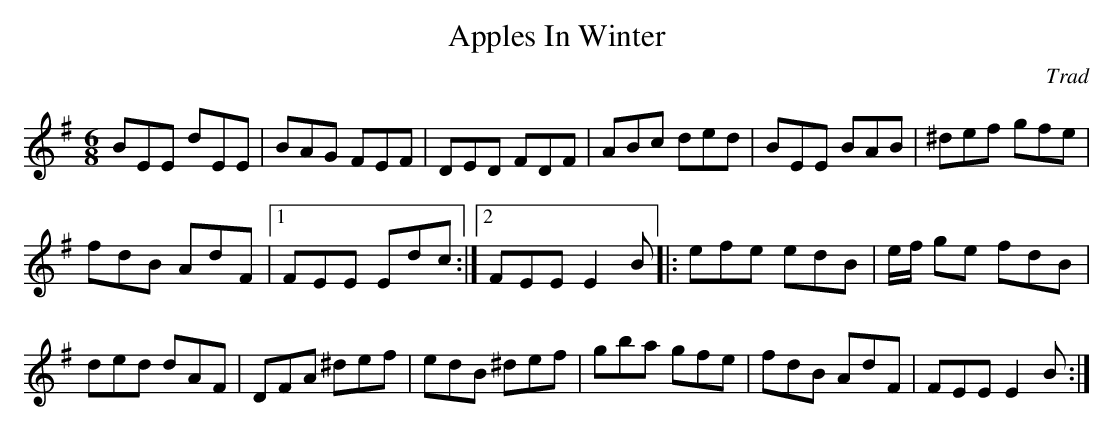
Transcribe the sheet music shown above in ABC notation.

X:1
T:Apples In Winter
C:Trad
M:6/8
K:Em
L:1/8
BEE dEE|BAG FEF|DED FDF|ABc ded|BEE BAB|^def gfe|
fdB AdF|1 FEE Edc:|2 FEE E2B|: efe edB|e/f/ ge fdB|
ded dAF|DFA ^def|edB ^def|gba gfe|fdB AdF|FEE E2 B:|
